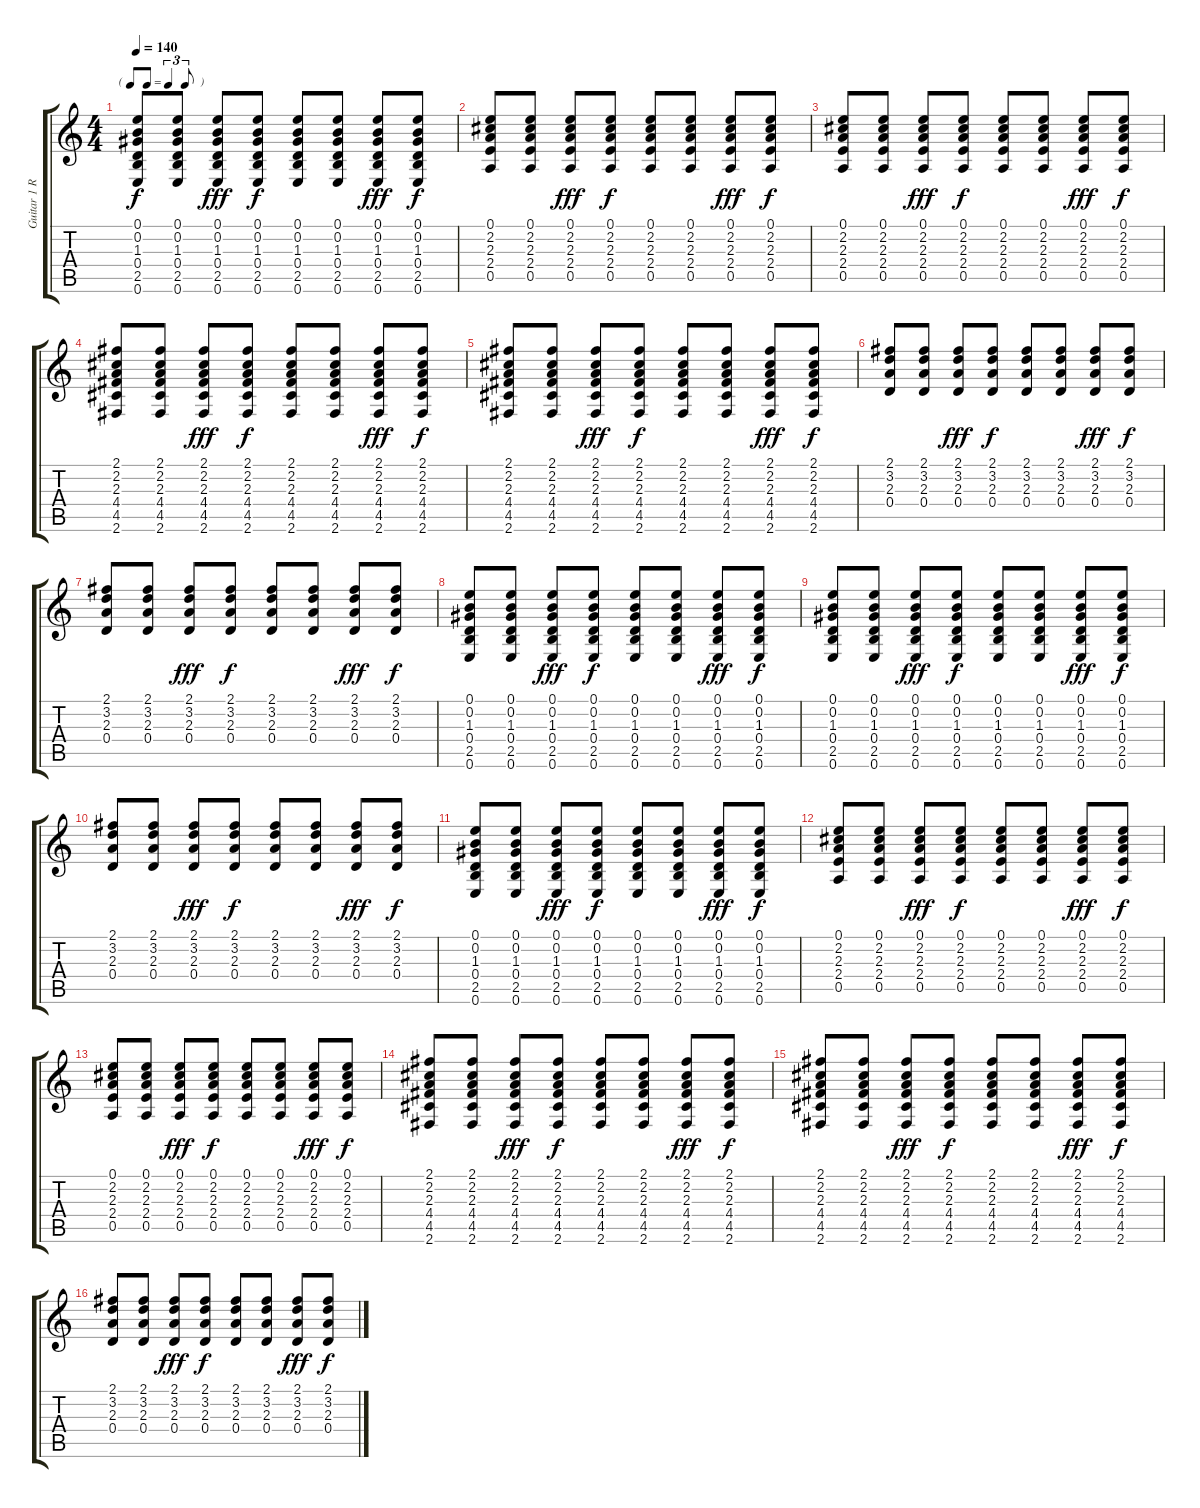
\track ("Guitar 1 Rythm" "Guitar 1 R") {instrument acousticguitarnylon}
\staff {score tabs}
\tuning (E4 B3 G3 D3 A2 E2) {hide}
\ts (4 4)
\tf triplet8th
\tempo 140
\clef g2
\ks c
(0.1 0.2 1.3 0.4 2.5 0.6).8{dy f} (0.1 0.2 1.3 0.4 2.5 0.6).8 (0.1 0.2 1.3 0.4 2.5 0.6).8{dy fff} (0.1 0.2 1.3 0.4 2.5 0.6).8{dy f} (0.1 0.2 1.3 0.4 2.5 0.6).8 (0.1 0.2 1.3 0.4 2.5 0.6).8 (0.1 0.2 1.3 0.4 2.5 0.6).8{dy fff} (0.1 0.2 1.3 0.4 2.5 0.6).8{dy f} |
(0.1 2.2 2.3 2.4 0.5).8 (0.1 2.2 2.3 2.4 0.5).8 (0.1 2.2 2.3 2.4 0.5).8{dy fff} (0.1 2.2 2.3 2.4 0.5).8{dy f} (0.1 2.2 2.3 2.4 0.5).8 (0.1 2.2 2.3 2.4 0.5).8 (0.1 2.2 2.3 2.4 0.5).8{dy fff} (0.1 2.2 2.3 2.4 0.5).8{dy f} |
(0.1 2.2 2.3 2.4 0.5).8 (0.1 2.2 2.3 2.4 0.5).8 (0.1 2.2 2.3 2.4 0.5).8{dy fff} (0.1 2.2 2.3 2.4 0.5).8{dy f} (0.1 2.2 2.3 2.4 0.5).8 (0.1 2.2 2.3 2.4 0.5).8 (0.1 2.2 2.3 2.4 0.5).8{dy fff} (0.1 2.2 2.3 2.4 0.5).8{dy f} |
(2.1 2.2 2.3 4.4 4.5 2.6).8 (2.1 2.2 2.3 4.4 4.5 2.6).8 (2.1 2.2 2.3 4.4 4.5 2.6).8{dy fff} (2.1 2.2 2.3 4.4 4.5 2.6).8{dy f} (2.1 2.2 2.3 4.4 4.5 2.6).8 (2.1 2.2 2.3 4.4 4.5 2.6).8 (2.1 2.2 2.3 4.4 4.5 2.6).8{dy fff} (2.1 2.2 2.3 4.4 4.5 2.6).8{dy f} |
(2.1 2.2 2.3 4.4 4.5 2.6).8 (2.1 2.2 2.3 4.4 4.5 2.6).8 (2.1 2.2 2.3 4.4 4.5 2.6).8{dy fff} (2.1 2.2 2.3 4.4 4.5 2.6).8{dy f} (2.1 2.2 2.3 4.4 4.5 2.6).8 (2.1 2.2 2.3 4.4 4.5 2.6).8 (2.1 2.2 2.3 4.4 4.5 2.6).8{dy fff} (2.1 2.2 2.3 4.4 4.5 2.6).8{dy f} |
(2.1 3.2 2.3 0.4).8 (2.1 3.2 2.3 0.4).8 (2.1 3.2 2.3 0.4).8{dy fff} (2.1 3.2 2.3 0.4).8{dy f} (2.1 3.2 2.3 0.4).8 (2.1 3.2 2.3 0.4).8 (2.1 3.2 2.3 0.4).8{dy fff} (2.1 3.2 2.3 0.4).8{dy f} |
(2.1 3.2 2.3 0.4).8 (2.1 3.2 2.3 0.4).8 (2.1 3.2 2.3 0.4).8{dy fff} (2.1 3.2 2.3 0.4).8{dy f} (2.1 3.2 2.3 0.4).8 (2.1 3.2 2.3 0.4).8 (2.1 3.2 2.3 0.4).8{dy fff} (2.1 3.2 2.3 0.4).8{dy f} |
(0.1 0.2 1.3 0.4 2.5 0.6).8 (0.1 0.2 1.3 0.4 2.5 0.6).8 (0.1 0.2 1.3 0.4 2.5 0.6).8{dy fff} (0.1 0.2 1.3 0.4 2.5 0.6).8{dy f} (0.1 0.2 1.3 0.4 2.5 0.6).8 (0.1 0.2 1.3 0.4 2.5 0.6).8 (0.1 0.2 1.3 0.4 2.5 0.6).8{dy fff} (0.1 0.2 1.3 0.4 2.5 0.6).8{dy f} |
(0.1 0.2 1.3 0.4 2.5 0.6).8 (0.1 0.2 1.3 0.4 2.5 0.6).8 (0.1 0.2 1.3 0.4 2.5 0.6).8{dy fff} (0.1 0.2 1.3 0.4 2.5 0.6).8{dy f} (0.1 0.2 1.3 0.4 2.5 0.6).8 (0.1 0.2 1.3 0.4 2.5 0.6).8 (0.1 0.2 1.3 0.4 2.5 0.6).8{dy fff} (0.1 0.2 1.3 0.4 2.5 0.6).8{dy f} |
(2.1 3.2 2.3 0.4).8 (2.1 3.2 2.3 0.4).8 (2.1 3.2 2.3 0.4).8{dy fff} (2.1 3.2 2.3 0.4).8{dy f} (2.1 3.2 2.3 0.4).8 (2.1 3.2 2.3 0.4).8 (2.1 3.2 2.3 0.4).8{dy fff} (2.1 3.2 2.3 0.4).8{dy f} |
(0.1 0.2 1.3 0.4 2.5 0.6).8 (0.1 0.2 1.3 0.4 2.5 0.6).8 (0.1 0.2 1.3 0.4 2.5 0.6).8{dy fff} (0.1 0.2 1.3 0.4 2.5 0.6).8{dy f} (0.1 0.2 1.3 0.4 2.5 0.6).8 (0.1 0.2 1.3 0.4 2.5 0.6).8 (0.1 0.2 1.3 0.4 2.5 0.6).8{dy fff} (0.1 0.2 1.3 0.4 2.5 0.6).8{dy f} |
(0.1 2.2 2.3 2.4 0.5).8 (0.1 2.2 2.3 2.4 0.5).8 (0.1 2.2 2.3 2.4 0.5).8{dy fff} (0.1 2.2 2.3 2.4 0.5).8{dy f} (0.1 2.2 2.3 2.4 0.5).8 (0.1 2.2 2.3 2.4 0.5).8 (0.1 2.2 2.3 2.4 0.5).8{dy fff} (0.1 2.2 2.3 2.4 0.5).8{dy f} |
(0.1 2.2 2.3 2.4 0.5).8 (0.1 2.2 2.3 2.4 0.5).8 (0.1 2.2 2.3 2.4 0.5).8{dy fff} (0.1 2.2 2.3 2.4 0.5).8{dy f} (0.1 2.2 2.3 2.4 0.5).8 (0.1 2.2 2.3 2.4 0.5).8 (0.1 2.2 2.3 2.4 0.5).8{dy fff} (0.1 2.2 2.3 2.4 0.5).8{dy f} |
(2.1 2.2 2.3 4.4 4.5 2.6).8 (2.1 2.2 2.3 4.4 4.5 2.6).8 (2.1 2.2 2.3 4.4 4.5 2.6).8{dy fff} (2.1 2.2 2.3 4.4 4.5 2.6).8{dy f} (2.1 2.2 2.3 4.4 4.5 2.6).8 (2.1 2.2 2.3 4.4 4.5 2.6).8 (2.1 2.2 2.3 4.4 4.5 2.6).8{dy fff} (2.1 2.2 2.3 4.4 4.5 2.6).8{dy f} |
(2.1 2.2 2.3 4.4 4.5 2.6).8 (2.1 2.2 2.3 4.4 4.5 2.6).8 (2.1 2.2 2.3 4.4 4.5 2.6).8{dy fff} (2.1 2.2 2.3 4.4 4.5 2.6).8{dy f} (2.1 2.2 2.3 4.4 4.5 2.6).8 (2.1 2.2 2.3 4.4 4.5 2.6).8 (2.1 2.2 2.3 4.4 4.5 2.6).8{dy fff} (2.1 2.2 2.3 4.4 4.5 2.6).8{dy f} |
(2.1 3.2 2.3 0.4).8 (2.1 3.2 2.3 0.4).8 (2.1 3.2 2.3 0.4).8{dy fff} (2.1 3.2 2.3 0.4).8{dy f} (2.1 3.2 2.3 0.4).8 (2.1 3.2 2.3 0.4).8 (2.1 3.2 2.3 0.4).8{dy fff} (2.1 3.2 2.3 0.4).8{dy f}
